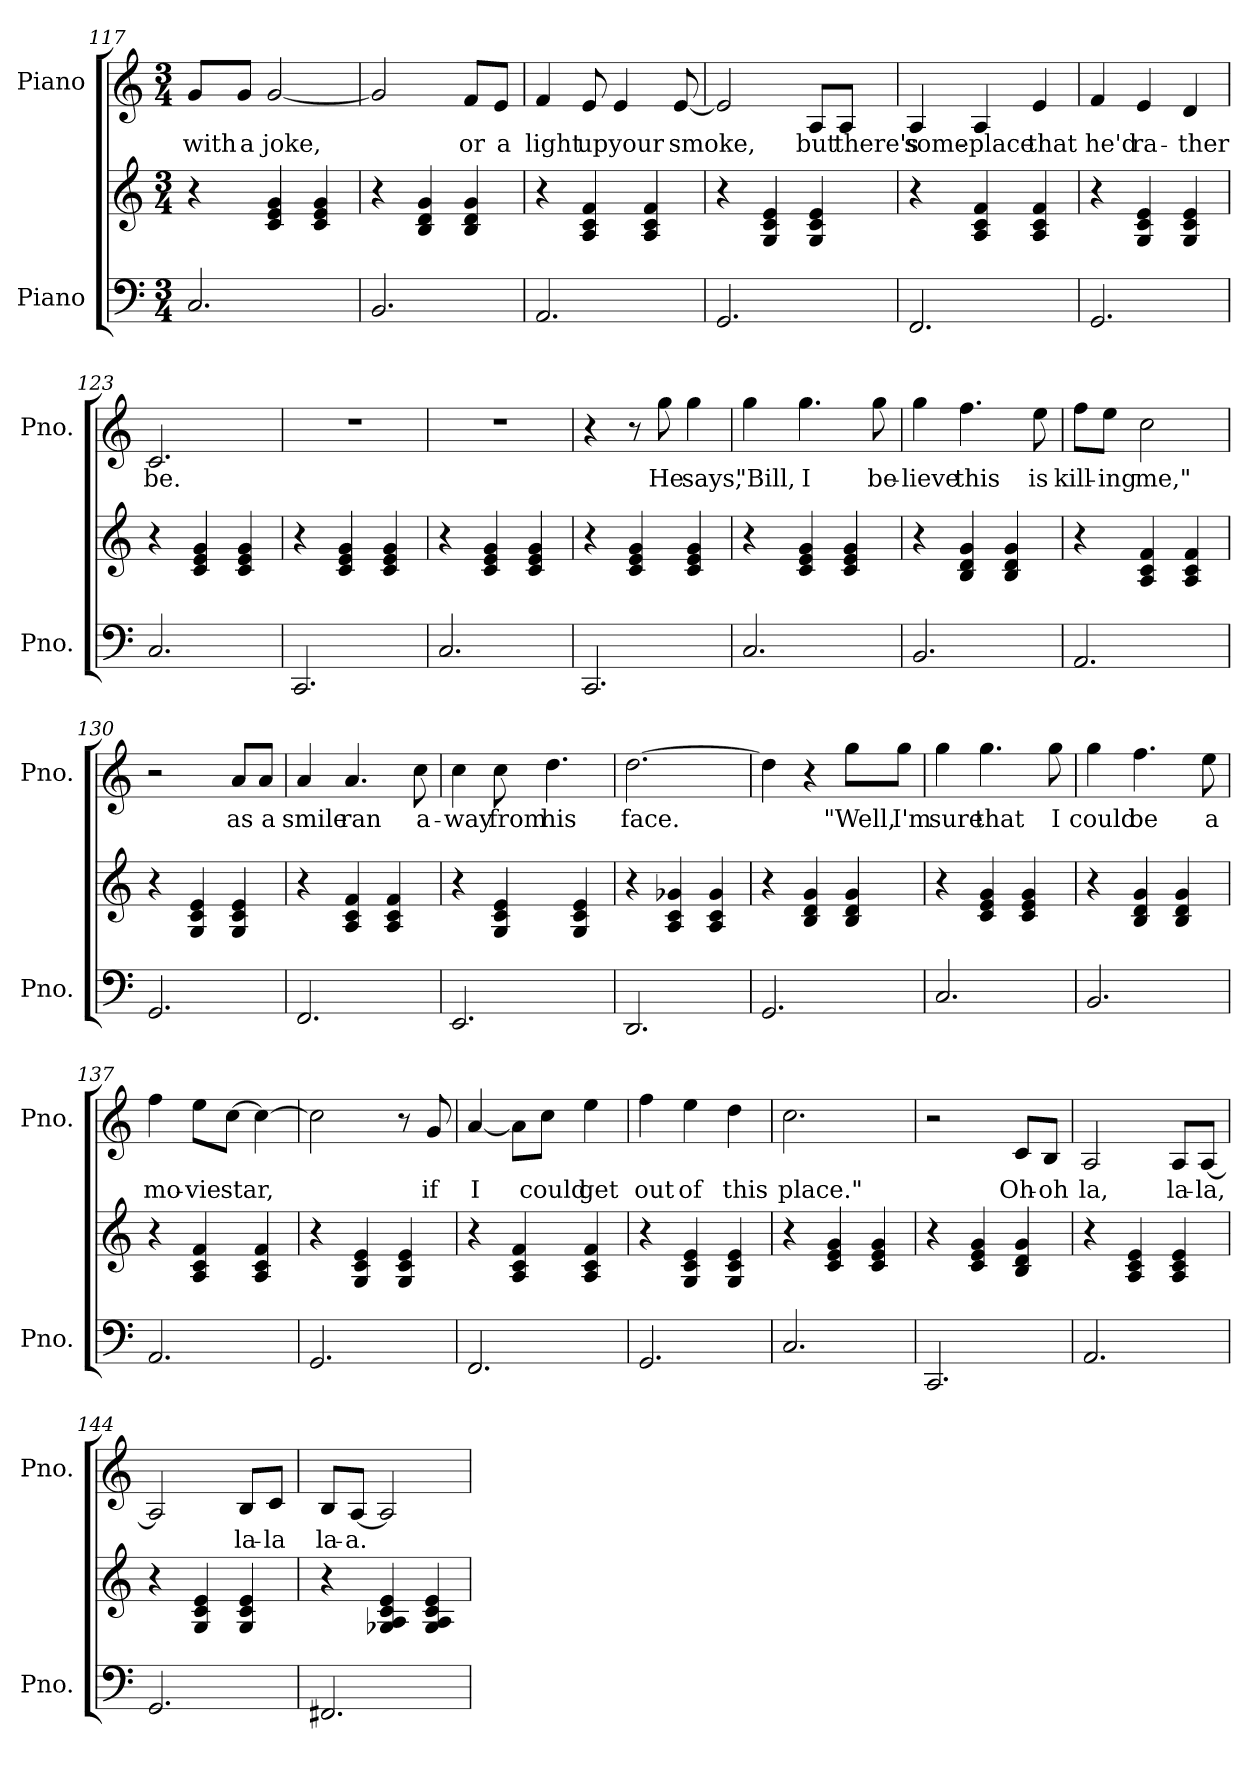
**kern	**kern	**kern	**text
*part2	*part2	*part1	*part1
*staff3	*staff2	*staff1	*staff1
*I"Piano	*	*I"Piano	*
*I'Pno.	*	*I'Pno.	*
*clefF4	*clefG2	*clefG2	*
*k[]	*k[]	*k[]	*
*M3/4	*M3/4	*M3/4	*
=117	=117	=117	=117
2.C/	4r	8g/L	with
.	.	8g/J	a
.	4c/ 4e/ 4g/	[2g/	joke,
.	4c/ 4e/ 4g/	.	.
=118	=118	=118	=118
2.BB/	4r	2g/]	.
.	4B/ 4d/ 4g/	.	.
.	4B/ 4d/ 4g/	8f/L	or
.	.	8e/J	a
!!LO:PB:g=z
=119	=119	=119	=119
2.AA/	4r	4f/	light
.	4A/ 4c/ 4f/	8e/	up
.	.	4e/	your
.	4A/ 4c/ 4f/	.	.
.	.	[8e/	smoke,
=120	=120	=120	=120
2.GG/	4r	2e/]	.
.	4G/ 4c/ 4e/	.	.
.	4G/ 4c/ 4e/	8A/L	but
.	.	8A/J	there's
=121	=121	=121	=121
2.FF/	4r	4A/	some-
.	4A/ 4c/ 4f/	4A/	-place
.	4A/ 4c/ 4f/	4e/	that
=122	=122	=122	=122
2.GG/	4r	4f/	he'd
.	4G/ 4c/ 4e/	4e/	ra-
.	4G/ 4c/ 4e/	4d/	-ther
=123	=123	=123	=123
2.C/	4r	2.c/	be.
.	4c/ 4e/ 4g/	.	.
.	4c/ 4e/ 4g/	.	.
=124	=124	=124	=124
2.CC/	4r	2.r	.
.	4c/ 4e/ 4g/	.	.
.	4c/ 4e/ 4g/	.	.
!!LO:LB:g=z
=125	=125	=125	=125
2.C/	4r	2.r	.
.	4c/ 4e/ 4g/	.	.
.	4c/ 4e/ 4g/	.	.
=126	=126	=126	=126
2.CC/	4r	4r	.
.	4c/ 4e/ 4g/	8r	.
.	.	8gg\	He
.	4c/ 4e/ 4g/	4gg\	says,
=127	=127	=127	=127
2.C/	4r	4gg\	"Bill,
.	4c/ 4e/ 4g/	4.gg\	I
.	4c/ 4e/ 4g/	.	.
.	.	8gg\	be-
=128	=128	=128	=128
2.BB/	4r	4gg\	-lieve
.	4B/ 4d/ 4g/	4.ff\	this
.	4B/ 4d/ 4g/	.	.
.	.	8ee\	is
=129	=129	=129	=129
2.AA/	4r	8ff\L	kill-
.	.	8ee\J	-ing
.	4A/ 4c/ 4f/	2cc\	me,"
.	4A/ 4c/ 4f/	.	.
=130	=130	=130	=130
2.GG/	4r	2r	.
.	4G/ 4c/ 4e/	.	.
.	4G/ 4c/ 4e/	8a/L	as
.	.	8a/J	a
=131	=131	=131	=131
2.FF/	4r	4a/	smile
.	4A/ 4c/ 4f/	4.a/	ran
.	4A/ 4c/ 4f/	.	.
.	.	8cc\	a-
!!LO:LB:g=z
=132	=132	=132	=132
2.EE/	4r	4cc\	-way
.	4G/ 4c/ 4e/	8cc\	from
.	.	4.dd\	his
.	4G/ 4c/ 4e/	.	.
=133	=133	=133	=133
2.DD/	4r	[2.dd\	face.
.	4A/ 4c/ 4g-X/	.	.
.	4A/ 4c/ 4g-/	.	.
=134	=134	=134	=134
2.GG/	4r	4dd\]	.
.	4B/ 4d/ 4g/	4r	.
.	4B/ 4d/ 4g/	8gg\L	"Well,
.	.	8gg\J	I'm
=135	=135	=135	=135
2.C/	4r	4gg\	sure
.	4c/ 4e/ 4g/	4.gg\	that
.	4c/ 4e/ 4g/	.	.
.	.	8gg\	I
=136	=136	=136	=136
2.BB/	4r	4gg\	could
.	4B/ 4d/ 4g/	4.ff\	be
.	4B/ 4d/ 4g/	.	.
.	.	8ee\	a
=137	=137	=137	=137
2.AA/	4r	4ff\	mo-
.	4A/ 4c/ 4f/	8ee\L	-vie
.	.	[8cc\J	star,
.	4A/ 4c/ 4f/	4cc\_	.
!!LO:PB:g=z
=138	=138	=138	=138
2.GG/	4r	2cc\]	.
.	4G/ 4c/ 4e/	.	.
.	4G/ 4c/ 4e/	8r	.
.	.	8g/	-if
=139	=139	=139	=139
2.FF/	4r	[4a/	I
.	4A/ 4c/ 4f/	8a\L]	.
.	.	8cc\J	could
.	4A/ 4c/ 4f/	4ee\	get
=140	=140	=140	=140
2.GG/	4r	4ff\	out
.	4G/ 4c/ 4e/	4ee\	of
.	4G/ 4c/ 4e/	4dd\	this
=141	=141	=141	=141
2.C/	4r	2.cc\	place."
.	4c/ 4e/ 4g/	.	.
.	4c/ 4e/ 4g/	.	.
=142	=142	=142	=142
2.CC/	4r	2r	.
.	4c/ 4e/ 4g/	.	.
.	4B/ 4d/ 4g/	8c/L	Oh-
.	.	8B/J	-oh
=143	=143	=143	=143
2.AA/	4r	2A/	la,
.	4A/ 4c/ 4e/	.	.
.	4A/ 4c/ 4e/	8A/L	la-
.	.	[8A/J	-la,
=144	=144	=144	=144
2.GG/	4r	2A/]	.
.	4G/ 4c/ 4e/	.	.
.	4G/ 4c/ 4e/	8B/L	la-
.	.	8c/J	-la
!!LO:LB:g=z
=145	=145	=145	=145
2.FF#X/	4r	8B/L	la-
.	.	[8A/J	-a.
.	4G-X/ 4A/ 4c/ 4e/	2A/]	.
.	4G-/ 4A/ 4c/ 4e/	.	.
=	=	=	=
*-	*-	*-	*-
